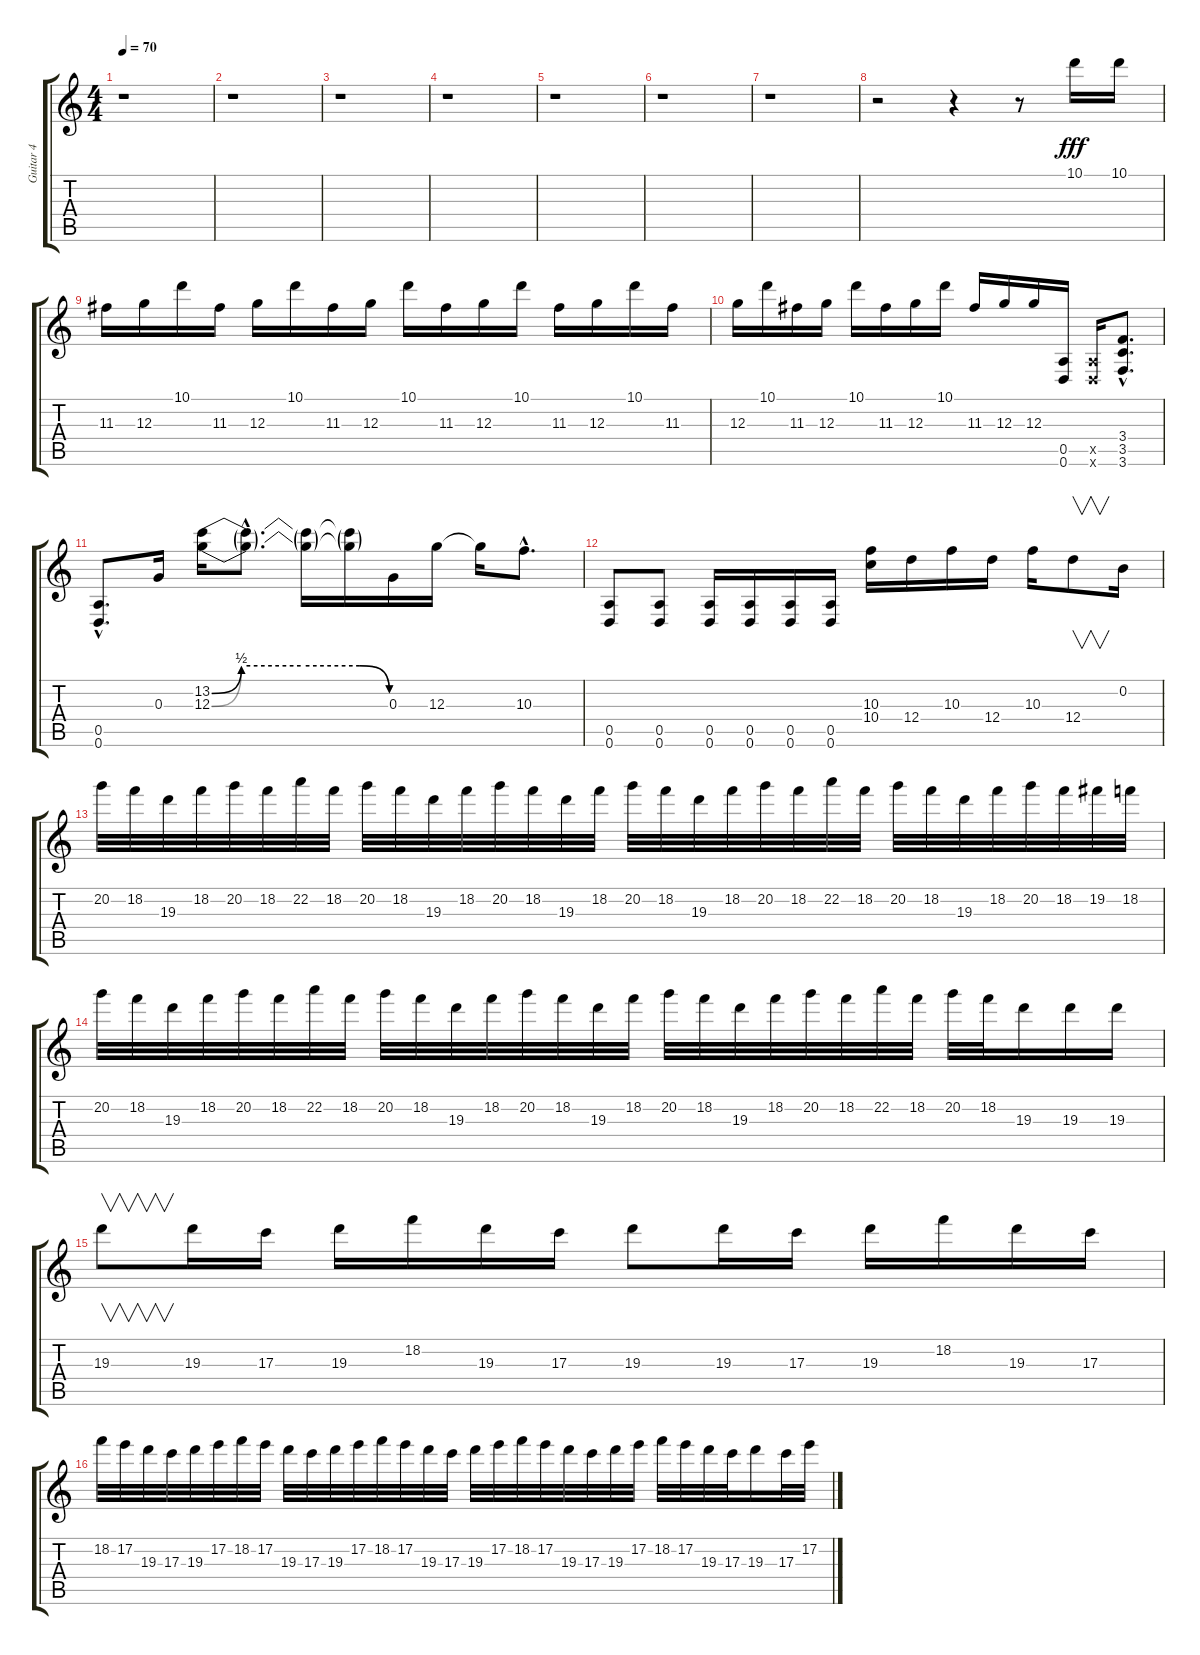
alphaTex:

\track ("Guitar 4" "Guitar 4") {instrument distortionguitar}
\staff {score tabs}
\tuning (E4 B3 G3 D3 A2 D2) {hide}
\ts (4 4)
\tempo 70
\clef g2
\ks c
r.1{dy fff} |
r.1 |
r.1 |
r.1 |
r.1 |
r.1 |
r.1 |
r.2 r.4 r.8 10.1.16 10.1.16 |
11.3.16 12.3.16 10.1.16 11.3.16 12.3.16 10.1.16 11.3.16 12.3.16 10.1.16 11.3.16 12.3.16 10.1.16 11.3.16 12.3.16 10.1.16 11.3.16 |
12.3.16 10.1.16 11.3.16 12.3.16 10.1.16 11.3.16 12.3.16 10.1.16 11.3.16 12.3.16 12.3.16 (0.5 0.6).16 (0.5{x} 0.6{x}).16 (3.4{hac} 3.5{hac} 3.6{hac}).8{d} |
(0.5{hac} 0.6{hac}).8{d} 0.3.16 (13.2{be (custom 0 0 10 2 30 2 50 2 60 0)} 12.3{be (custom 0 0 10 2 30 2 50 2 60 0)}).16 (13.2{hac t} 12.3{hac t}).8{d} (13.2{t} 12.3{t}).16 (13.2{t} 12.3{t}).16 0.3.16 12.3.16 12.3{t}.16 10.3{hac}.8{d} |
(0.5 0.6).8 (0.5 0.6).8 (0.5 0.6).16 (0.5 0.6).16 (0.5 0.6).16 (0.5 0.6).16 (10.3 10.4).16 12.4.16 10.3.16 12.4.16 10.3.16 12.4.8{v} 0.2.16 |
20.2.32 18.2.32 19.3.32 18.2.32 20.2.32 18.2.32 22.2.32 18.2.32 20.2.32 18.2.32 19.3.32 18.2.32 20.2.32 18.2.32 19.3.32 18.2.32 20.2.32 18.2.32 19.3.32 18.2.32 20.2.32 18.2.32 22.2.32 18.2.32 20.2.32 18.2.32 19.3.32 18.2.32 20.2.32 18.2.32 19.2.32 18.2.32 |
20.2.32 18.2.32 19.3.32 18.2.32 20.2.32 18.2.32 22.2.32 18.2.32 20.2.32 18.2.32 19.3.32 18.2.32 20.2.32 18.2.32 19.3.32 18.2.32 20.2.32 18.2.32 19.3.32 18.2.32 20.2.32 18.2.32 22.2.32 18.2.32 20.2.32 18.2.32 19.3.16 19.3.16 19.3.16 |
19.3.8{v} 19.3.16 17.3.16 19.3.16 18.2.16 19.3.16 17.3.16 19.3.8 19.3.16 17.3.16 19.3.16 18.2.16 19.3.16 17.3.16 |
18.2.32 17.2.32 19.3.32 17.3.32 19.3.32 17.2.32 18.2.32 17.2.32 19.3.32 17.3.32 19.3.32 17.2.32 18.2.32 17.2.32 19.3.32 17.3.32 19.3.32 17.2.32 18.2.32 17.2.32 19.3.32 17.3.32 19.3.32 17.2.32 18.2.32 17.2.32 19.3.32 17.3.32 19.3.16 17.3.32 17.2.32
